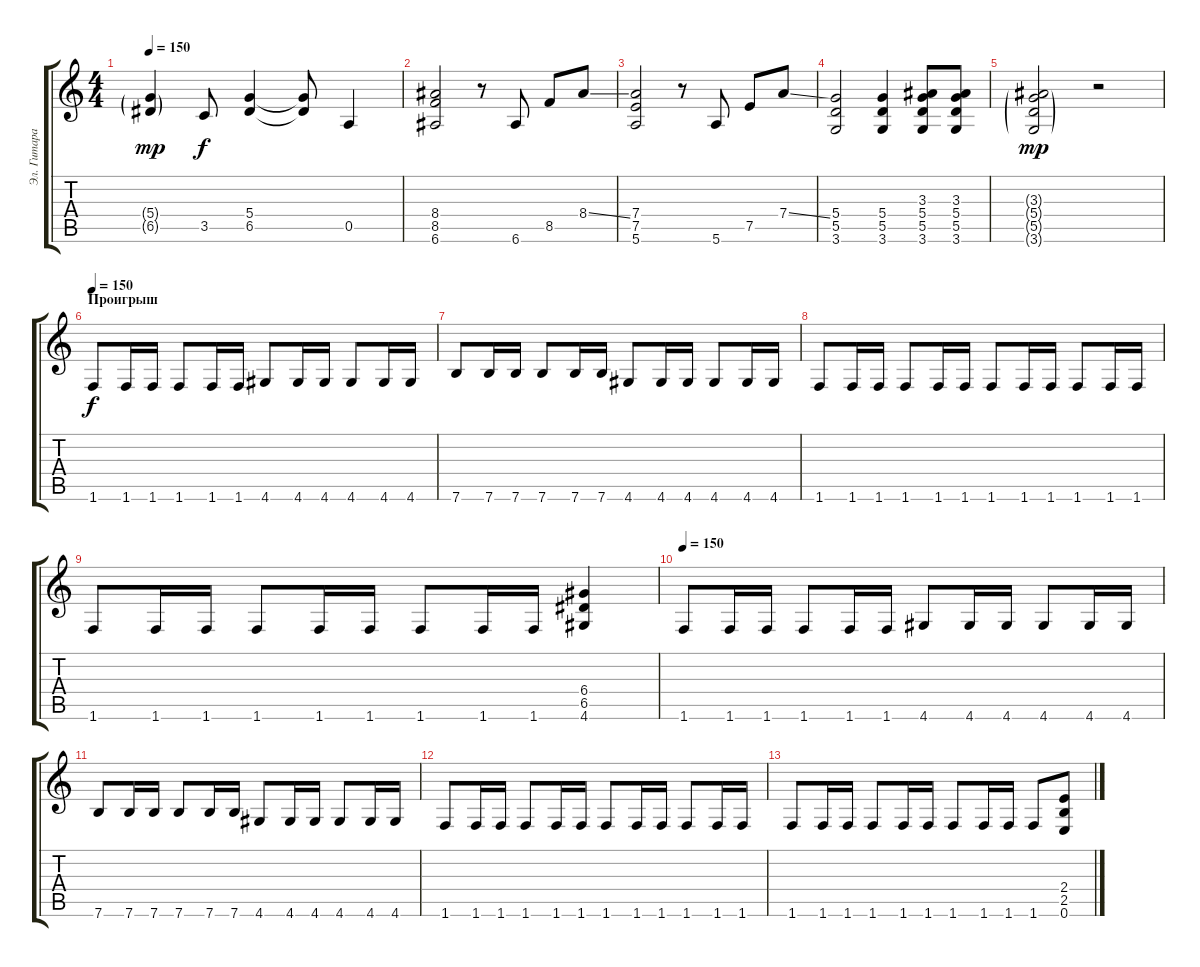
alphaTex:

\track ("Эл. Гитара [Тема]" "Эл. Гитара") {instrument distortionguitar}
\staff {score tabs}
\tuning (E4 B3 G3 D3 A2 E2) {hide}
\ts (4 4)
\tempo 150
\clef g2
\ks c
(5.4{g} 6.5{g}).4{dy mp} 3.5.8{dy f} (5.4 6.5).4 (5.4{t} 6.5{t}).8 0.5.4 |
(8.4 8.5 6.6).2 r.8 6.6.8 8.5.8 8.4{ss}.8 |
(7.4 7.5 5.6).2 r.8 5.6.8 7.5.8 7.4{ss}.8 |
(5.4 5.5 3.6).2 (5.4 5.5 3.6).4 (3.3 5.4 5.5 3.6).8 (3.3 5.4 5.5 3.6).8 |
(3.3{g} 5.4{g} 5.5{g} 3.6{g}).2{dy mp} r.2 |
\section ("" "Проигрыш")
\tempo 150
1.6.8{dy f} 1.6.16 1.6.16 1.6.8 1.6.16 1.6.16 4.6.8 4.6.16 4.6.16 4.6.8 4.6.16 4.6.16 |
7.6.8 7.6.16 7.6.16 7.6.8 7.6.16 7.6.16 4.6.8 4.6.16 4.6.16 4.6.8 4.6.16 4.6.16 |
1.6.8 1.6.16 1.6.16 1.6.8 1.6.16 1.6.16 1.6.8 1.6.16 1.6.16 1.6.8 1.6.16 1.6.16 |
1.6.8 1.6.16 1.6.16 1.6.8 1.6.16 1.6.16 1.6.8 1.6.16 1.6.16 (6.4 6.5 4.6).4 |
\tempo 150
1.6.8 1.6.16 1.6.16 1.6.8 1.6.16 1.6.16 4.6.8 4.6.16 4.6.16 4.6.8 4.6.16 4.6.16 |
7.6.8 7.6.16 7.6.16 7.6.8 7.6.16 7.6.16 4.6.8 4.6.16 4.6.16 4.6.8 4.6.16 4.6.16 |
1.6.8 1.6.16 1.6.16 1.6.8 1.6.16 1.6.16 1.6.8 1.6.16 1.6.16 1.6.8 1.6.16 1.6.16 |
1.6.8 1.6.16 1.6.16 1.6.8 1.6.16 1.6.16 1.6.8 1.6.16 1.6.16 1.6.8 (2.4 2.5 0.6).8
